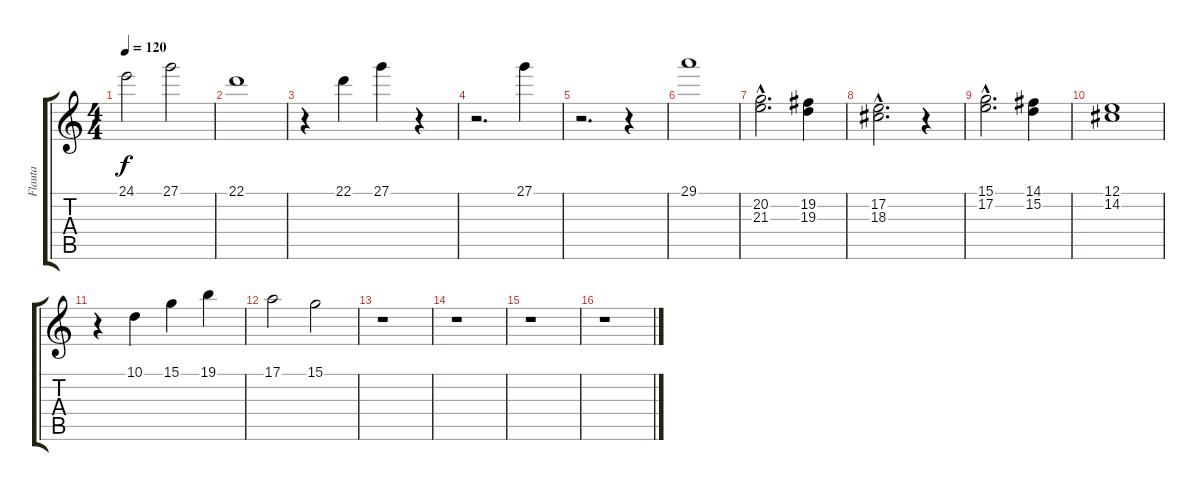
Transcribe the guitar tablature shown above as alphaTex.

\track ("Flauta" "Flauta") {instrument piccolo}
\staff {score tabs}
\tuning (E4 B3 G3 D3 A2 E2) {hide}
\ts (4 4)
\tempo 120
\clef g2
\ks c
24.1.2{dy f} 27.1.2 |
22.1.1 |
r.4 22.1.4 27.1.4 r.4 |
r.2{d} 27.1.4 |
r.2{d} r.4 |
29.1.1 |
(20.2{hac} 21.3{hac}).2{d} (19.2 19.3).4 |
(17.2{hac} 18.3{hac}).2{d} r.4 |
(15.1{hac} 17.2{hac}).2{d} (14.1 15.2).4 |
(12.1 14.2).1 |
r.4 10.1.4 15.1.4 19.1.4 |
17.1.2 15.1.2 |
r.1 |
r.1 |
r.1 |
r.1
